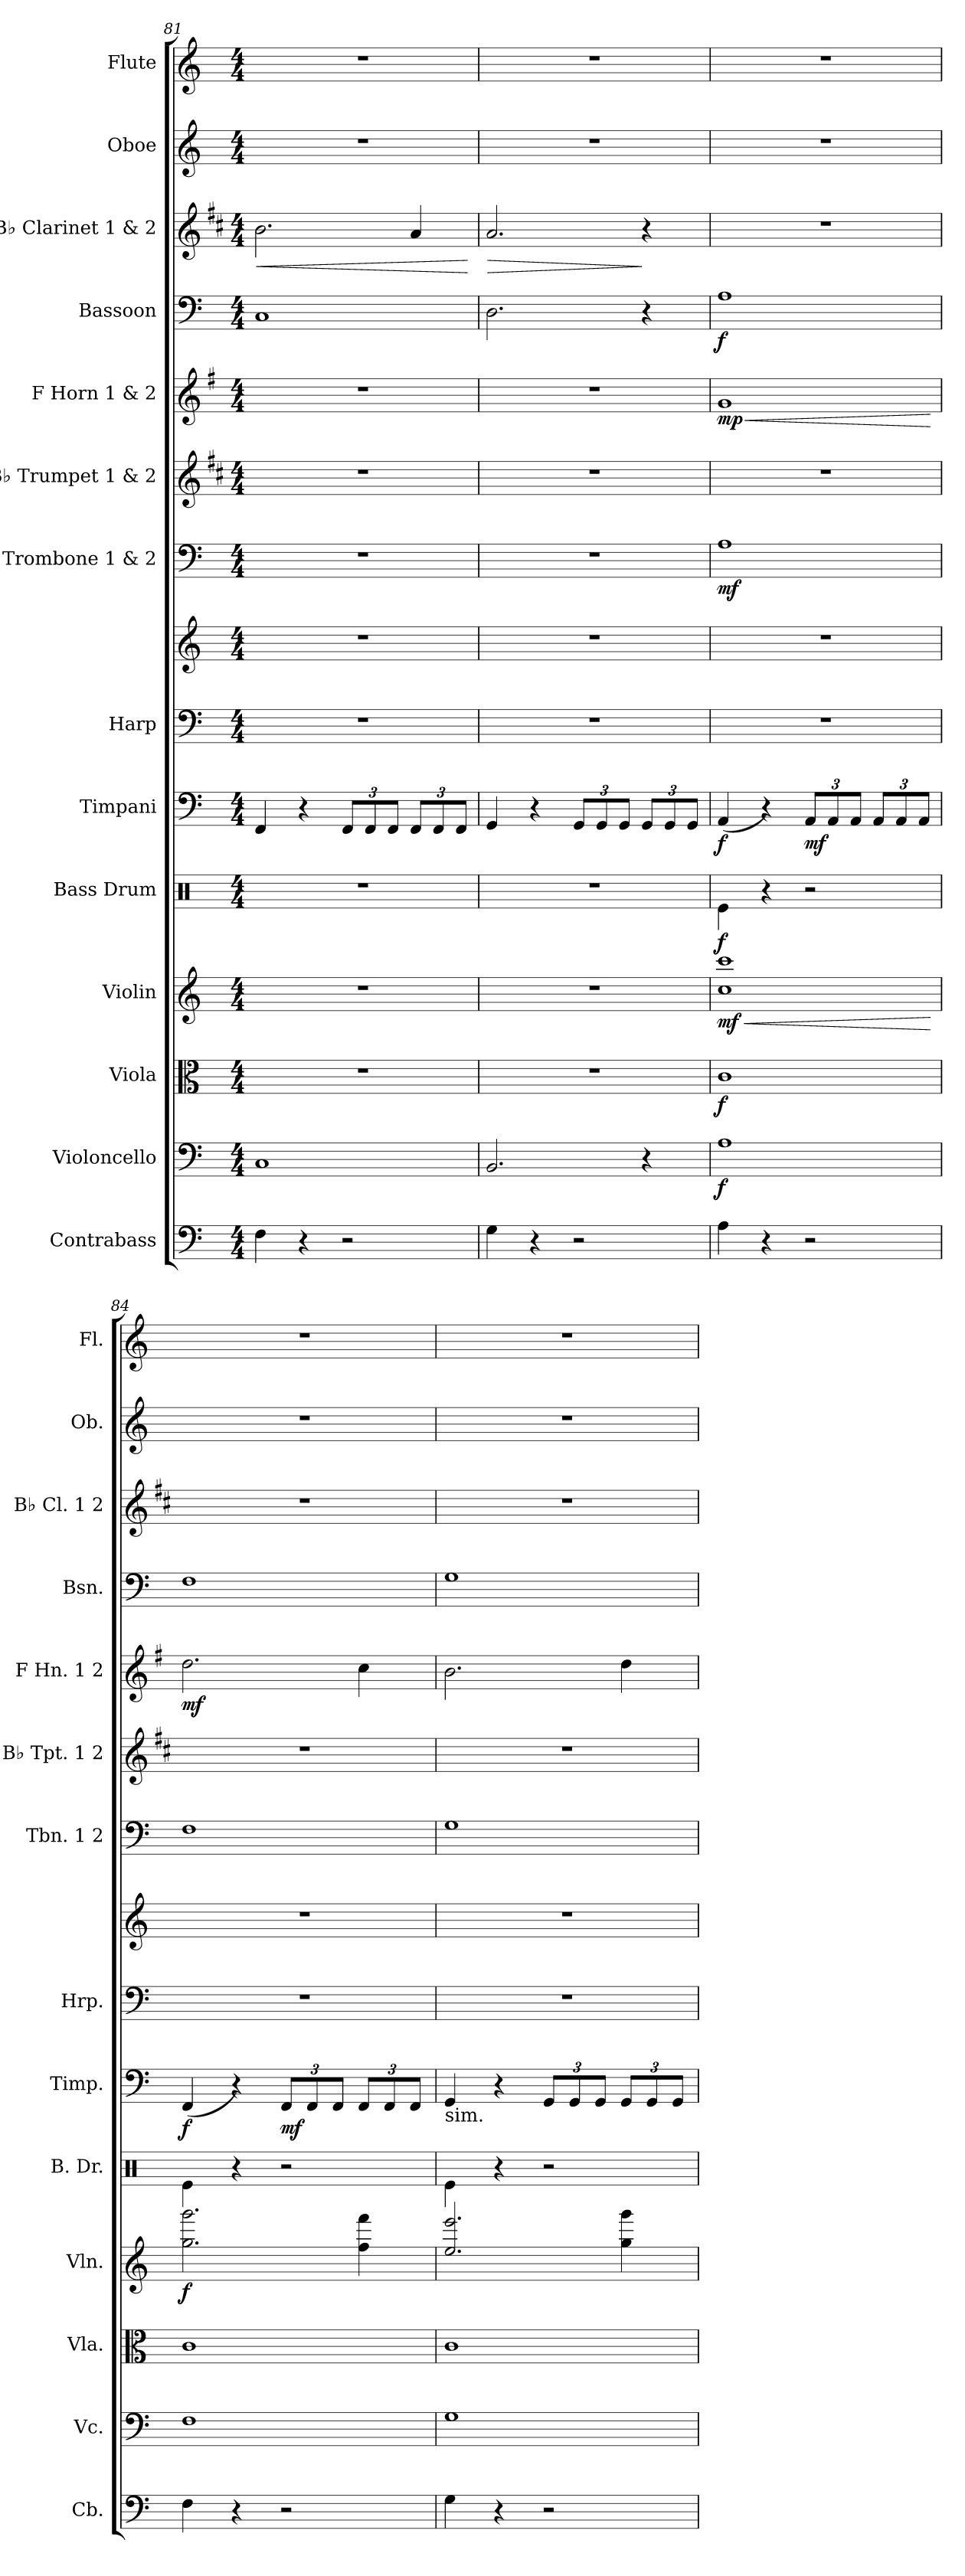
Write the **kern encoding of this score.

**kern	**kern	**dynam	**kern	**dynam	**kern	**dynam	**kern	**dynam	**kern	**dynam	**kern	**kern	**kern	**dynam	**kern	**kern	**dynam	**kern	**dynam	**kern	**dynam	**kern	**kern
*part14	*part13	*part13	*part12	*part12	*part11	*part11	*part10	*part10	*part9	*part9	*part8	*part8	*part7	*part7	*part6	*part5	*part5	*part4	*part4	*part3	*part3	*part2	*part1
*staff15	*staff14	*staff14	*staff13	*staff13	*staff12	*staff12	*staff11	*staff11	*staff10	*staff10	*staff9	*staff8	*staff7	*staff7	*staff6	*staff5	*staff5	*staff4	*staff4	*staff3	*staff3	*staff2	*staff1
*I"Contrabass	*I"Violoncello	*	*I"Viola	*	*I"Violin	*	*I"Bass Drum	*	*I"Timpani	*	*I"Harp	*	*I"Trombone 1 &amp; 2	*	*I"B♭ Trumpet 1 &amp; 2	*I"F Horn 1 &amp; 2	*	*I"Bassoon	*	*I"B♭ Clarinet 1 &amp; 2	*	*I"Oboe	*I"Flute
*I'Cb.	*I'Vc.	*	*I'Vla.	*	*I'Vln.	*	*I'B. Dr.	*	*I'Timp.	*	*I'Hrp.	*	*I'Tbn. 1 2	*	*I'B♭ Tpt. 1 2	*I'F Hn. 1 2	*	*I'Bsn.	*	*I'B♭ Cl. 1 2	*	*I'Ob.	*I'Fl.
*clefF4	*clefF4	*	*clefC3	*	*clefG2	*	*clefX	*	*clefF4	*	*clefF4	*clefG2	*clefF4	*	*clefG2	*clefG2	*	*clefF4	*	*clefG2	*	*clefG2	*clefG2
*ITrd7c12	*	*	*	*	*	*	*	*	*	*	*	*	*	*	*ITrd1c2	*ITrd4c7	*	*	*	*ITrd1c2	*	*	*
*k[]	*k[]	*	*k[]	*	*k[]	*	*k[]	*	*k[]	*	*k[]	*k[]	*k[]	*	*k[]	*k[]	*	*k[]	*	*k[]	*	*k[]	*k[]
*M4/4	*M4/4	*	*M4/4	*	*M4/4	*	*M4/4	*	*M4/4	*	*M4/4	*M4/4	*M4/4	*	*M4/4	*M4/4	*	*M4/4	*	*M4/4	*	*M4/4	*M4/4
=81	=81	=81	=81	=81	=81	=81	=81	=81	=81	=81	=81	=81	=81	=81	=81	=81	=81	=81	=81	=81	=81	=81	=81
!	!	!	!	!	!	!	!	!	!	!	!	!	!	!	!	!	!	!	!	!	!LO:HP:b	!	!
4FF\	1C	.	1r	.	1r	.	1r	.	4FF/	.	1r	1r	1r	.	1r	1r	.	1C	.	2.a\	<	1r	1r
4r	.	.	.	.	.	.	.	.	4r	.	.	.	.	.	.	.	.	.	.	.	.	.	.
*	*	*	*	*	*	*	*	*	*Xbrackettup	*	*	*	*	*	*	*	*	*	*	*	*	*	*
2r	.	.	.	.	.	.	.	.	12FF/L	.	.	.	.	.	.	.	.	.	.	.	.	.	.
.	.	.	.	.	.	.	.	.	12FF/	.	.	.	.	.	.	.	.	.	.	.	.	.	.
.	.	.	.	.	.	.	.	.	12FF/J	.	.	.	.	.	.	.	.	.	.	.	.	.	.
.	.	.	.	.	.	.	.	.	12FF/L	.	.	.	.	.	.	.	.	.	.	4g/	.	.	.
.	.	.	.	.	.	.	.	.	12FF/	.	.	.	.	.	.	.	.	.	.	.	.	.	.
.	.	.	.	.	.	.	.	.	12FF/J	.	.	.	.	.	.	.	.	.	.	.	.	.	.
.	.	.	.	.	.	.	.	.	.	.	.	.	.	.	.	.	.	.	.	.	[	.	.
=82	=82	=82	=82	=82	=82	=82	=82	=82	=82	=82	=82	=82	=82	=82	=82	=82	=82	=82	=82	=82	=82	=82	=82
!	!	!	!	!	!	!	!	!	!	!	!	!	!	!	!	!	!	!	!	!	!LO:HP:b	!	!
4GG\	2.BB/	.	1r	.	1r	.	1r	.	4GG/	.	1r	1r	1r	.	1r	1r	.	2.D\	.	2.g/	>	1r	1r
4r	.	.	.	.	.	.	.	.	4r	.	.	.	.	.	.	.	.	.	.	.	.	.	.
2r	.	.	.	.	.	.	.	.	12GG/L	.	.	.	.	.	.	.	.	.	.	.	.	.	.
.	.	.	.	.	.	.	.	.	12GG/	.	.	.	.	.	.	.	.	.	.	.	.	.	.
.	.	.	.	.	.	.	.	.	12GG/J	.	.	.	.	.	.	.	.	.	.	.	.	.	.
.	4r	.	.	.	.	.	.	.	12GG/L	.	.	.	.	.	.	.	.	4r	.	4r	]	.	.
.	.	.	.	.	.	.	.	.	12GG/	.	.	.	.	.	.	.	.	.	.	.	.	.	.
.	.	.	.	.	.	.	.	.	12GG/J	.	.	.	.	.	.	.	.	.	.	.	.	.	.
!!LO:PB:g=z
=83	=83	=83	=83	=83	=83	=83	=83	=83	=83	=83	=83	=83	=83	=83	=83	=83	=83	=83	=83	=83	=83	=83	=83
!	!	!LO:DY:b	!	!LO:DY:b	!	!LO:HP:b	!	!	!	!	!	!	!	!	!	!	!LO:HP:b	!	!	!	!	!	!
!	!	!	!	!	!	!LO:DY:n=1:b	!	!LO:DY:b	!	!LO:DY:b	!	!	!	!LO:DY:b	!	!	!LO:DY:n=1:b	!	!LO:DY:b	!	!	!	!
4AA\	1A	f	1c	f	1cc 1ccc	< mf	4Re\	f	(<4AA/	f	1r	1r	1A	mf	1r	1c	< mp	1A	f	1r	.	1r	1r
4r	.	.	.	.	.	.	4r	.	4r)	.	.	.	.	.	.	.	.	.	.	.	.	.	.
!	!	!	!	!	!	!	!	!	!	!LO:DY:b	!	!	!	!	!	!	!	!	!	!	!	!	!
2r	.	.	.	.	.	.	2r	.	12AA/L	mf	.	.	.	.	.	.	.	.	.	.	.	.	.
.	.	.	.	.	.	.	.	.	12AA/	.	.	.	.	.	.	.	.	.	.	.	.	.	.
.	.	.	.	.	.	.	.	.	12AA/J	.	.	.	.	.	.	.	.	.	.	.	.	.	.
.	.	.	.	.	.	.	.	.	12AA/L	.	.	.	.	.	.	.	.	.	.	.	.	.	.
.	.	.	.	.	.	.	.	.	12AA/	.	.	.	.	.	.	.	.	.	.	.	.	.	.
.	.	.	.	.	.	.	.	.	12AA/J	.	.	.	.	.	.	.	.	.	.	.	.	.	.
.	.	.	.	.	.	[	.	.	.	.	.	.	.	.	.	.	[	.	.	.	.	.	.
=84	=84	=84	=84	=84	=84	=84	=84	=84	=84	=84	=84	=84	=84	=84	=84	=84	=84	=84	=84	=84	=84	=84	=84
!	!	!	!	!	!	!LO:DY:b	!	!	!	!LO:DY:b	!	!	!	!	!	!	!LO:DY:b	!	!	!	!	!	!
4FF\	1F	.	1c	.	2.gg\ 2.ggg\	f	4Re\	.	(<4FF/	f	1r	1r	1F	.	1r	2.g\	mf	1F	.	1r	.	1r	1r
4r	.	.	.	.	.	.	4r	.	4r)	.	.	.	.	.	.	.	.	.	.	.	.	.	.
!	!	!	!	!	!	!	!	!	!	!LO:DY:b	!	!	!	!	!	!	!	!	!	!	!	!	!
2r	.	.	.	.	.	.	2r	.	12FF/L	mf	.	.	.	.	.	.	.	.	.	.	.	.	.
.	.	.	.	.	.	.	.	.	12FF/	.	.	.	.	.	.	.	.	.	.	.	.	.	.
.	.	.	.	.	.	.	.	.	12FF/J	.	.	.	.	.	.	.	.	.	.	.	.	.	.
.	.	.	.	.	4ff\ 4fff\	.	.	.	12FF/L	.	.	.	.	.	.	4f\	.	.	.	.	.	.	.
.	.	.	.	.	.	.	.	.	12FF/	.	.	.	.	.	.	.	.	.	.	.	.	.	.
.	.	.	.	.	.	.	.	.	12FF/J	.	.	.	.	.	.	.	.	.	.	.	.	.	.
=85	=85	=85	=85	=85	=85	=85	=85	=85	=85	=85	=85	=85	=85	=85	=85	=85	=85	=85	=85	=85	=85	=85	=85
!	!	!	!	!	!	!	!	!	!LO:TX:b:t=sim.	!	!	!	!	!	!	!	!	!	!	!	!	!	!
4GG\	1G	.	1c	.	2.ee/ 2.eee/	.	4Re\	.	4GG/	.	1r	1r	1G	.	1r	2.e\	.	1G	.	1r	.	1r	1r
4r	.	.	.	.	.	.	4r	.	4r	.	.	.	.	.	.	.	.	.	.	.	.	.	.
2r	.	.	.	.	.	.	2r	.	12GG/L	.	.	.	.	.	.	.	.	.	.	.	.	.	.
.	.	.	.	.	.	.	.	.	12GG/	.	.	.	.	.	.	.	.	.	.	.	.	.	.
.	.	.	.	.	.	.	.	.	12GG/J	.	.	.	.	.	.	.	.	.	.	.	.	.	.
.	.	.	.	.	4gg\ 4ggg\	.	.	.	12GG/L	.	.	.	.	.	.	4g\	.	.	.	.	.	.	.
.	.	.	.	.	.	.	.	.	12GG/	.	.	.	.	.	.	.	.	.	.	.	.	.	.
.	.	.	.	.	.	.	.	.	12GG/J	.	.	.	.	.	.	.	.	.	.	.	.	.	.
=	=	=	=	=	=	=	=	=	=	=	=	=	=	=	=	=	=	=	=	=	=	=	=
*-	*-	*-	*-	*-	*-	*-	*-	*-	*-	*-	*-	*-	*-	*-	*-	*-	*-	*-	*-	*-	*-	*-	*-
